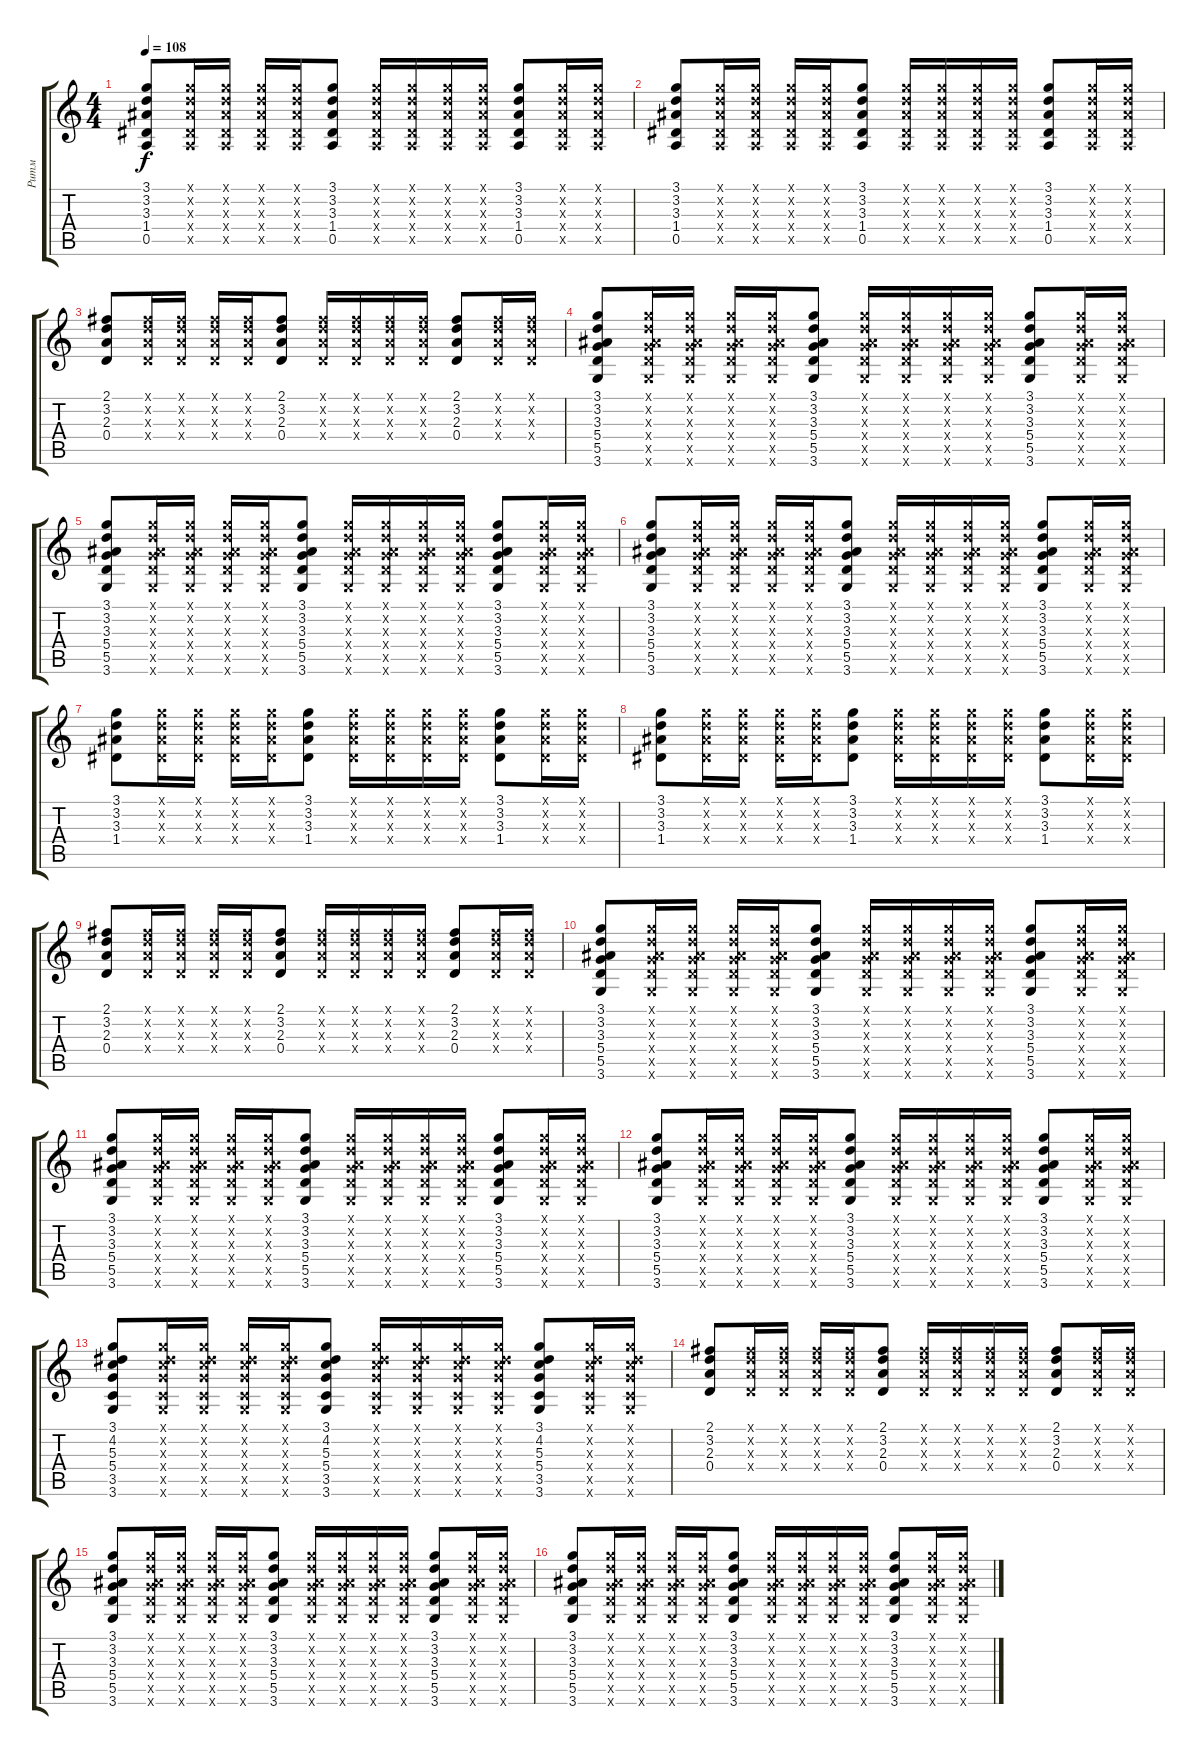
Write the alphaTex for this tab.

\track ("Ритм" "Ритм") {instrument acousticguitarsteel}
\staff {score tabs}
\tuning (E4 B3 G3 D3 A2 E2) {hide}
\ts (4 4)
\tempo 108
\clef g2
\ks c
(3.1 3.2 3.3 1.4 0.5).8{dy f} (3.1{x} 3.2{x} 3.3{x} 1.4{x} 0.5{x}).16 (3.1{x} 3.2{x} 3.3{x} 1.4{x} 0.5{x}).16 (3.1{x} 3.2{x} 3.3{x} 1.4{x} 0.5{x}).16 (3.1{x} 3.2{x} 3.3{x} 1.4{x} 0.5{x}).16 (3.1 3.2 3.3 1.4 0.5).8 (3.1{x} 3.2{x} 3.3{x} 1.4{x} 0.5{x}).16 (3.1{x} 3.2{x} 3.3{x} 1.4{x} 0.5{x}).16 (3.1{x} 3.2{x} 3.3{x} 1.4{x} 0.5{x}).16 (3.1{x} 3.2{x} 3.3{x} 1.4{x} 0.5{x}).16 (3.1 3.2 3.3 1.4 0.5).8 (3.1{x} 3.2{x} 3.3{x} 1.4{x} 0.5{x}).16 (3.1{x} 3.2{x} 3.3{x} 1.4{x} 0.5{x}).16 |
(3.1 3.2 3.3 1.4 0.5).8 (3.1{x} 3.2{x} 3.3{x} 1.4{x} 0.5{x}).16 (3.1{x} 3.2{x} 3.3{x} 1.4{x} 0.5{x}).16 (3.1{x} 3.2{x} 3.3{x} 1.4{x} 0.5{x}).16 (3.1{x} 3.2{x} 3.3{x} 1.4{x} 0.5{x}).16 (3.1 3.2 3.3 1.4 0.5).8 (3.1{x} 3.2{x} 3.3{x} 1.4{x} 0.5{x}).16 (3.1{x} 3.2{x} 3.3{x} 1.4{x} 0.5{x}).16 (3.1{x} 3.2{x} 3.3{x} 1.4{x} 0.5{x}).16 (3.1{x} 3.2{x} 3.3{x} 1.4{x} 0.5{x}).16 (3.1 3.2 3.3 1.4 0.5).8 (3.1{x} 3.2{x} 3.3{x} 1.4{x} 0.5{x}).16 (3.1{x} 3.2{x} 3.3{x} 1.4{x} 0.5{x}).16 |
(2.1 3.2 2.3 0.4).8 (2.1{x} 3.2{x} 2.3{x} 0.4{x}).16 (2.1{x} 3.2{x} 2.3{x} 0.4{x}).16 (2.1{x} 3.2{x} 2.3{x} 0.4{x}).16 (2.1{x} 3.2{x} 2.3{x} 0.4{x}).16 (2.1 3.2 2.3 0.4).8 (2.1{x} 3.2{x} 2.3{x} 0.4{x}).16 (2.1{x} 3.2{x} 2.3{x} 0.4{x}).16 (2.1{x} 3.2{x} 2.3{x} 0.4{x}).16 (2.1{x} 3.2{x} 2.3{x} 0.4{x}).16 (2.1 3.2 2.3 0.4).8 (2.1{x} 3.2{x} 2.3{x} 0.4{x}).16 (2.1{x} 3.2{x} 2.3{x} 0.4{x}).16 |
(3.1 3.2 3.3 5.4 5.5 3.6).8 (3.1{x} 3.2{x} 3.3{x} 5.4{x} 5.5{x} 3.6{x}).16 (3.1{x} 3.2{x} 3.3{x} 5.4{x} 5.5{x} 3.6{x}).16 (3.1{x} 3.2{x} 3.3{x} 5.4{x} 5.5{x} 3.6{x}).16 (3.1{x} 3.2{x} 3.3{x} 5.4{x} 5.5{x} 3.6{x}).16 (3.1 3.2 3.3 5.4 5.5 3.6).8 (3.1{x} 3.2{x} 3.3{x} 5.4{x} 5.5{x} 3.6{x}).16 (3.1{x} 3.2{x} 3.3{x} 5.4{x} 5.5{x} 3.6{x}).16 (3.1{x} 3.2{x} 3.3{x} 5.4{x} 5.5{x} 3.6{x}).16 (3.1{x} 3.2{x} 3.3{x} 5.4{x} 5.5{x} 3.6{x}).16 (3.1 3.2 3.3 5.4 5.5 3.6).8 (3.1{x} 3.2{x} 3.3{x} 5.4{x} 5.5{x} 3.6{x}).16 (3.1{x} 3.2{x} 3.3{x} 5.4{x} 5.5{x} 3.6{x}).16 |
(3.1 3.2 3.3 5.4 5.5 3.6).8 (3.1{x} 3.2{x} 3.3{x} 5.4{x} 5.5{x} 3.6{x}).16 (3.1{x} 3.2{x} 3.3{x} 5.4{x} 5.5{x} 3.6{x}).16 (3.1{x} 3.2{x} 3.3{x} 5.4{x} 5.5{x} 3.6{x}).16 (3.1{x} 3.2{x} 3.3{x} 5.4{x} 5.5{x} 3.6{x}).16 (3.1 3.2 3.3 5.4 5.5 3.6).8 (3.1{x} 3.2{x} 3.3{x} 5.4{x} 5.5{x} 3.6{x}).16 (3.1{x} 3.2{x} 3.3{x} 5.4{x} 5.5{x} 3.6{x}).16 (3.1{x} 3.2{x} 3.3{x} 5.4{x} 5.5{x} 3.6{x}).16 (3.1{x} 3.2{x} 3.3{x} 5.4{x} 5.5{x} 3.6{x}).16 (3.1 3.2 3.3 5.4 5.5 3.6).8 (3.1{x} 3.2{x} 3.3{x} 5.4{x} 5.5{x} 3.6{x}).16 (3.1{x} 3.2{x} 3.3{x} 5.4{x} 5.5{x} 3.6{x}).16 |
(3.1 3.2 3.3 5.4 5.5 3.6).8 (3.1{x} 3.2{x} 3.3{x} 5.4{x} 5.5{x} 3.6{x}).16 (3.1{x} 3.2{x} 3.3{x} 5.4{x} 5.5{x} 3.6{x}).16 (3.1{x} 3.2{x} 3.3{x} 5.4{x} 5.5{x} 3.6{x}).16 (3.1{x} 3.2{x} 3.3{x} 5.4{x} 5.5{x} 3.6{x}).16 (3.1 3.2 3.3 5.4 5.5 3.6).8 (3.1{x} 3.2{x} 3.3{x} 5.4{x} 5.5{x} 3.6{x}).16 (3.1{x} 3.2{x} 3.3{x} 5.4{x} 5.5{x} 3.6{x}).16 (3.1{x} 3.2{x} 3.3{x} 5.4{x} 5.5{x} 3.6{x}).16 (3.1{x} 3.2{x} 3.3{x} 5.4{x} 5.5{x} 3.6{x}).16 (3.1 3.2 3.3 5.4 5.5 3.6).8 (3.1{x} 3.2{x} 3.3{x} 5.4{x} 5.5{x} 3.6{x}).16 (3.1{x} 3.2{x} 3.3{x} 5.4{x} 5.5{x} 3.6{x}).16 |
(3.1 3.2 3.3 1.4).8 (3.1{x} 3.2{x} 3.3{x} 1.4{x}).16 (3.1{x} 3.2{x} 3.3{x} 1.4{x}).16 (3.1{x} 3.2{x} 3.3{x} 1.4{x}).16 (3.1{x} 3.2{x} 3.3{x} 1.4{x}).16 (3.1 3.2 3.3 1.4).8 (3.1{x} 3.2{x} 3.3{x} 1.4{x}).16 (3.1{x} 3.2{x} 3.3{x} 1.4{x}).16 (3.1{x} 3.2{x} 3.3{x} 1.4{x}).16 (3.1{x} 3.2{x} 3.3{x} 1.4{x}).16 (3.1 3.2 3.3 1.4).8 (3.1{x} 3.2{x} 3.3{x} 1.4{x}).16 (3.1{x} 3.2{x} 3.3{x} 1.4{x}).16 |
(3.1 3.2 3.3 1.4).8 (3.1{x} 3.2{x} 3.3{x} 1.4{x}).16 (3.1{x} 3.2{x} 3.3{x} 1.4{x}).16 (3.1{x} 3.2{x} 3.3{x} 1.4{x}).16 (3.1{x} 3.2{x} 3.3{x} 1.4{x}).16 (3.1 3.2 3.3 1.4).8 (3.1{x} 3.2{x} 3.3{x} 1.4{x}).16 (3.1{x} 3.2{x} 3.3{x} 1.4{x}).16 (3.1{x} 3.2{x} 3.3{x} 1.4{x}).16 (3.1{x} 3.2{x} 3.3{x} 1.4{x}).16 (3.1 3.2 3.3 1.4).8 (3.1{x} 3.2{x} 3.3{x} 1.4{x}).16 (3.1{x} 3.2{x} 3.3{x} 1.4{x}).16 |
(2.1 3.2 2.3 0.4).8 (2.1{x} 3.2{x} 2.3{x} 0.4{x}).16 (2.1{x} 3.2{x} 2.3{x} 0.4{x}).16 (2.1{x} 3.2{x} 2.3{x} 0.4{x}).16 (2.1{x} 3.2{x} 2.3{x} 0.4{x}).16 (2.1 3.2 2.3 0.4).8 (2.1{x} 3.2{x} 2.3{x} 0.4{x}).16 (2.1{x} 3.2{x} 2.3{x} 0.4{x}).16 (2.1{x} 3.2{x} 2.3{x} 0.4{x}).16 (2.1{x} 3.2{x} 2.3{x} 0.4{x}).16 (2.1 3.2 2.3 0.4).8 (2.1{x} 3.2{x} 2.3{x} 0.4{x}).16 (2.1{x} 3.2{x} 2.3{x} 0.4{x}).16 |
(3.1 3.2 3.3 5.4 5.5 3.6).8 (3.1{x} 3.2{x} 3.3{x} 5.4{x} 5.5{x} 3.6{x}).16 (3.1{x} 3.2{x} 3.3{x} 5.4{x} 5.5{x} 3.6{x}).16 (3.1{x} 3.2{x} 3.3{x} 5.4{x} 5.5{x} 3.6{x}).16 (3.1{x} 3.2{x} 3.3{x} 5.4{x} 5.5{x} 3.6{x}).16 (3.1 3.2 3.3 5.4 5.5 3.6).8 (3.1{x} 3.2{x} 3.3{x} 5.4{x} 5.5{x} 3.6{x}).16 (3.1{x} 3.2{x} 3.3{x} 5.4{x} 5.5{x} 3.6{x}).16 (3.1{x} 3.2{x} 3.3{x} 5.4{x} 5.5{x} 3.6{x}).16 (3.1{x} 3.2{x} 3.3{x} 5.4{x} 5.5{x} 3.6{x}).16 (3.1 3.2 3.3 5.4 5.5 3.6).8 (3.1{x} 3.2{x} 3.3{x} 5.4{x} 5.5{x} 3.6{x}).16 (3.1{x} 3.2{x} 3.3{x} 5.4{x} 5.5{x} 3.6{x}).16 |
(3.1 3.2 3.3 5.4 5.5 3.6).8 (3.1{x} 3.2{x} 3.3{x} 5.4{x} 5.5{x} 3.6{x}).16 (3.1{x} 3.2{x} 3.3{x} 5.4{x} 5.5{x} 3.6{x}).16 (3.1{x} 3.2{x} 3.3{x} 5.4{x} 5.5{x} 3.6{x}).16 (3.1{x} 3.2{x} 3.3{x} 5.4{x} 5.5{x} 3.6{x}).16 (3.1 3.2 3.3 5.4 5.5 3.6).8 (3.1{x} 3.2{x} 3.3{x} 5.4{x} 5.5{x} 3.6{x}).16 (3.1{x} 3.2{x} 3.3{x} 5.4{x} 5.5{x} 3.6{x}).16 (3.1{x} 3.2{x} 3.3{x} 5.4{x} 5.5{x} 3.6{x}).16 (3.1{x} 3.2{x} 3.3{x} 5.4{x} 5.5{x} 3.6{x}).16 (3.1 3.2 3.3 5.4 5.5 3.6).8 (3.1{x} 3.2{x} 3.3{x} 5.4{x} 5.5{x} 3.6{x}).16 (3.1{x} 3.2{x} 3.3{x} 5.4{x} 5.5{x} 3.6{x}).16 |
(3.1 3.2 3.3 5.4 5.5 3.6).8 (3.1{x} 3.2{x} 3.3{x} 5.4{x} 5.5{x} 3.6{x}).16 (3.1{x} 3.2{x} 3.3{x} 5.4{x} 5.5{x} 3.6{x}).16 (3.1{x} 3.2{x} 3.3{x} 5.4{x} 5.5{x} 3.6{x}).16 (3.1{x} 3.2{x} 3.3{x} 5.4{x} 5.5{x} 3.6{x}).16 (3.1 3.2 3.3 5.4 5.5 3.6).8 (3.1{x} 3.2{x} 3.3{x} 5.4{x} 5.5{x} 3.6{x}).16 (3.1{x} 3.2{x} 3.3{x} 5.4{x} 5.5{x} 3.6{x}).16 (3.1{x} 3.2{x} 3.3{x} 5.4{x} 5.5{x} 3.6{x}).16 (3.1{x} 3.2{x} 3.3{x} 5.4{x} 5.5{x} 3.6{x}).16 (3.1 3.2 3.3 5.4 5.5 3.6).8 (3.1{x} 3.2{x} 3.3{x} 5.4{x} 5.5{x} 3.6{x}).16 (3.1{x} 3.2{x} 3.3{x} 5.4{x} 5.5{x} 3.6{x}).16 |
(3.1 4.2 5.3 5.4 3.5 3.6).8 (3.1{x} 4.2{x} 5.3{x} 5.4{x} 3.5{x} 3.6{x}).16 (3.1{x} 4.2{x} 5.3{x} 5.4{x} 3.5{x} 3.6{x}).16 (3.1{x} 4.2{x} 5.3{x} 5.4{x} 3.5{x} 3.6{x}).16 (3.1{x} 4.2{x} 5.3{x} 5.4{x} 3.5{x} 3.6{x}).16 (3.1 4.2 5.3 5.4 3.5 3.6).8 (3.1{x} 4.2{x} 5.3{x} 5.4{x} 3.5{x} 3.6{x}).16 (3.1{x} 4.2{x} 5.3{x} 5.4{x} 3.5{x} 3.6{x}).16 (3.1{x} 4.2{x} 5.3{x} 5.4{x} 3.5{x} 3.6{x}).16 (3.1{x} 4.2{x} 5.3{x} 5.4{x} 3.5{x} 3.6{x}).16 (3.1 4.2 5.3 5.4 3.5 3.6).8 (3.1{x} 4.2{x} 5.3{x} 5.4{x} 3.5{x} 3.6{x}).16 (3.1{x} 4.2{x} 5.3{x} 5.4{x} 3.5{x} 3.6{x}).16 |
(2.1 3.2 2.3 0.4).8 (2.1{x} 3.2{x} 2.3{x} 0.4{x}).16 (2.1{x} 3.2{x} 2.3{x} 0.4{x}).16 (2.1{x} 3.2{x} 2.3{x} 0.4{x}).16 (2.1{x} 3.2{x} 2.3{x} 0.4{x}).16 (2.1 3.2 2.3 0.4).8 (2.1{x} 3.2{x} 2.3{x} 0.4{x}).16 (2.1{x} 3.2{x} 2.3{x} 0.4{x}).16 (2.1{x} 3.2{x} 2.3{x} 0.4{x}).16 (2.1{x} 3.2{x} 2.3{x} 0.4{x}).16 (2.1 3.2 2.3 0.4).8 (2.1{x} 3.2{x} 2.3{x} 0.4{x}).16 (2.1{x} 3.2{x} 2.3{x} 0.4{x}).16 |
(3.1 3.2 3.3 5.4 5.5 3.6).8 (3.1{x} 3.2{x} 3.3{x} 5.4{x} 5.5{x} 3.6{x}).16 (3.1{x} 3.2{x} 3.3{x} 5.4{x} 5.5{x} 3.6{x}).16 (3.1{x} 3.2{x} 3.3{x} 5.4{x} 5.5{x} 3.6{x}).16 (3.1{x} 3.2{x} 3.3{x} 5.4{x} 5.5{x} 3.6{x}).16 (3.1 3.2 3.3 5.4 5.5 3.6).8 (3.1{x} 3.2{x} 3.3{x} 5.4{x} 5.5{x} 3.6{x}).16 (3.1{x} 3.2{x} 3.3{x} 5.4{x} 5.5{x} 3.6{x}).16 (3.1{x} 3.2{x} 3.3{x} 5.4{x} 5.5{x} 3.6{x}).16 (3.1{x} 3.2{x} 3.3{x} 5.4{x} 5.5{x} 3.6{x}).16 (3.1 3.2 3.3 5.4 5.5 3.6).8 (3.1{x} 3.2{x} 3.3{x} 5.4{x} 5.5{x} 3.6{x}).16 (3.1{x} 3.2{x} 3.3{x} 5.4{x} 5.5{x} 3.6{x}).16 |
(3.1 3.2 3.3 5.4 5.5 3.6).8 (3.1{x} 3.2{x} 3.3{x} 5.4{x} 5.5{x} 3.6{x}).16 (3.1{x} 3.2{x} 3.3{x} 5.4{x} 5.5{x} 3.6{x}).16 (3.1{x} 3.2{x} 3.3{x} 5.4{x} 5.5{x} 3.6{x}).16 (3.1{x} 3.2{x} 3.3{x} 5.4{x} 5.5{x} 3.6{x}).16 (3.1 3.2 3.3 5.4 5.5 3.6).8 (3.1{x} 3.2{x} 3.3{x} 5.4{x} 5.5{x} 3.6{x}).16 (3.1{x} 3.2{x} 3.3{x} 5.4{x} 5.5{x} 3.6{x}).16 (3.1{x} 3.2{x} 3.3{x} 5.4{x} 5.5{x} 3.6{x}).16 (3.1{x} 3.2{x} 3.3{x} 5.4{x} 5.5{x} 3.6{x}).16 (3.1 3.2 3.3 5.4 5.5 3.6).8 (3.1{x} 3.2{x} 3.3{x} 5.4{x} 5.5{x} 3.6{x}).16 (3.1{x} 3.2{x} 3.3{x} 5.4{x} 5.5{x} 3.6{x}).16
